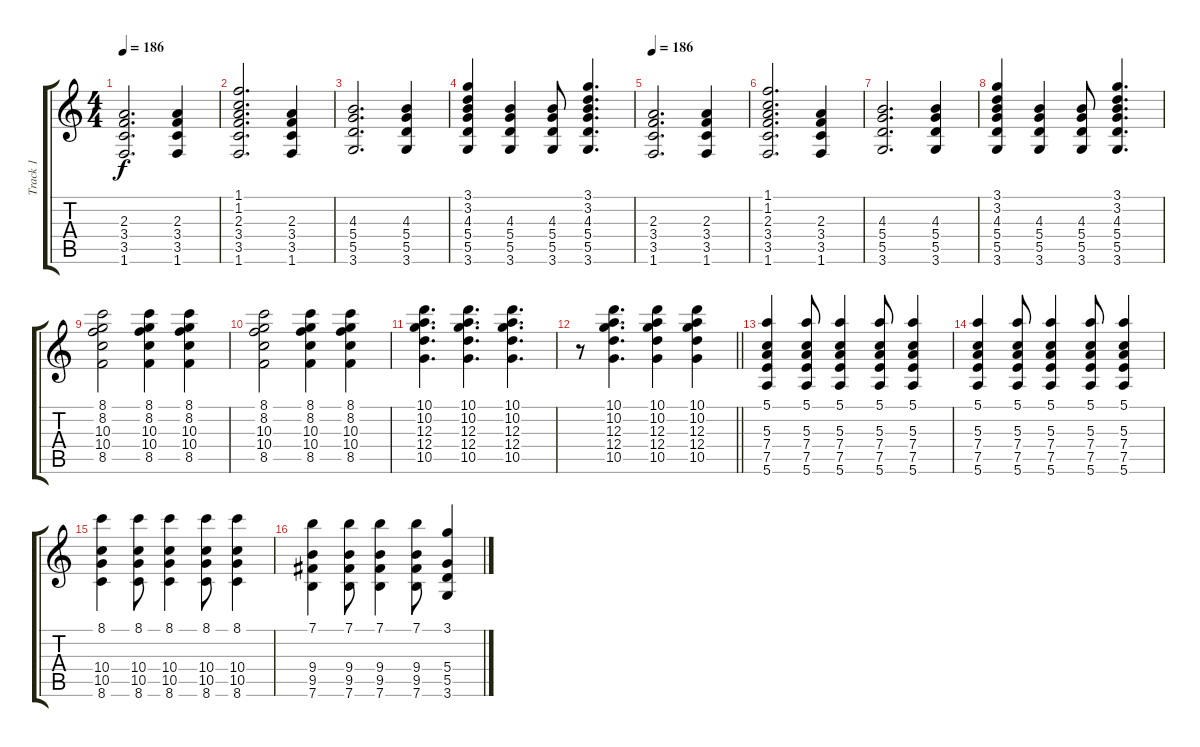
\track ("Track 1" "Track 1") {instrument distortionguitar}
\staff {score tabs}
\tuning (E4 B3 G3 D3 A2 E2) {hide}
\ts (4 4)
\tempo 186
\clef g2
\ks c
(2.3 3.4 3.5 1.6).2{d dy f volume 9} (2.3 3.4 3.5 1.6).4 |
(1.1 1.2 2.3 3.4 3.5 1.6).2{d} (2.3 3.4 3.5 1.6).4 |
(4.3 5.4 5.5 3.6).2{d} (4.3 5.4 5.5 3.6).4 |
(3.1 3.2 4.3 5.4 5.5 3.6).4 (4.3 5.4 5.5 3.6).4 (4.3 5.4 5.5 3.6).8 (3.1 3.2 4.3 5.4 5.5 3.6).4{d} |
\tempo 186
(2.3 3.4 3.5 1.6).2{d volume 9} (2.3 3.4 3.5 1.6).4 |
(1.1 1.2 2.3 3.4 3.5 1.6).2{d} (2.3 3.4 3.5 1.6).4 |
(4.3 5.4 5.5 3.6).2{d} (4.3 5.4 5.5 3.6).4 |
(3.1 3.2 4.3 5.4 5.5 3.6).4 (4.3 5.4 5.5 3.6).4 (4.3 5.4 5.5 3.6).8 (3.1 3.2 4.3 5.4 5.5 3.6).4{d} |
(8.1 8.2 10.3 10.4 8.5).2 (8.1 8.2 10.3 10.4 8.5).4 (8.1 8.2 10.3 10.4 8.5).4 |
(8.1 8.2 10.3 10.4 8.5).2 (8.1 8.2 10.3 10.4 8.5).4 (8.1 8.2 10.3 10.4 8.5).4 |
(10.1 10.2 12.3 12.4 10.5).4{d} (10.1 10.2 12.3 12.4 10.5).4{d} (10.1 10.2 12.3 12.4 10.5).4{d} |
\barLineRight lightlight
r.8 (10.1 10.2 12.3 12.4 10.5).4{d} (10.1 10.2 12.3 12.4 10.5).4 (10.1 10.2 12.3 12.4 10.5).4 |
(5.1 5.3 7.4 7.5 5.6).4{volume 10} (5.1 5.3 7.4 7.5 5.6).8 (5.1 5.3 7.4 7.5 5.6).4 (5.1 5.3 7.4 7.5 5.6).8 (5.1 5.3 7.4 7.5 5.6).4 |
(5.1 5.3 7.4 7.5 5.6).4{volume 10} (5.1 5.3 7.4 7.5 5.6).8 (5.1 5.3 7.4 7.5 5.6).4 (5.1 5.3 7.4 7.5 5.6).8 (5.1 5.3 7.4 7.5 5.6).4 |
(8.1 10.4 10.5 8.6).4 (8.1 10.4 10.5 8.6).8 (8.1 10.4 10.5 8.6).4 (8.1 10.4 10.5 8.6).8 (8.1 10.4 10.5 8.6).4 |
(7.1 9.4 9.5 7.6).4 (7.1 9.4 9.5 7.6).8 (7.1 9.4 9.5 7.6).4 (7.1 9.4 9.5 7.6).8 (3.1 5.4 5.5 3.6).4
